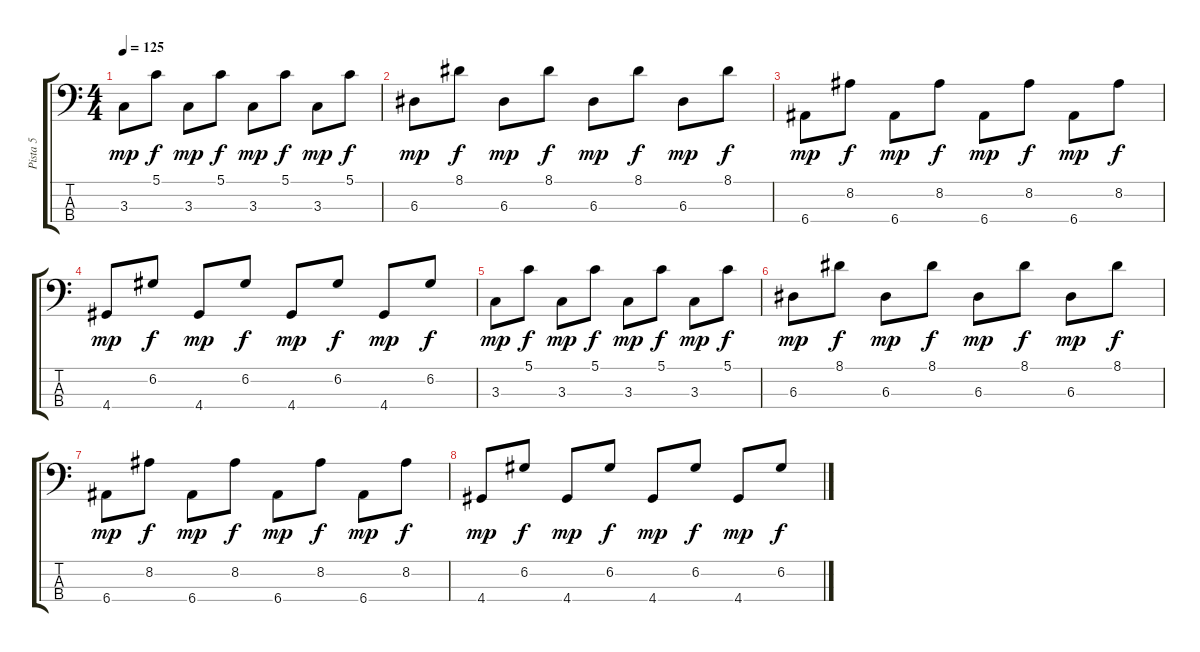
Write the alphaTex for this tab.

\track ("Pista 5" "Pista 5") {instrument fretlessbass}
\staff {score tabs}
\tuning (G2 D2 A1 E1) {hide}
\ts (4 4)
\tempo 125
\clef f4
\ks c
3.3.8{dy mp} 5.1.8{dy f} 3.3.8{dy mp} 5.1.8{dy f} 3.3.8{dy mp} 5.1.8{dy f} 3.3.8{dy mp} 5.1.8{dy f} |
6.3.8{dy mp} 8.1.8{dy f} 6.3.8{dy mp} 8.1.8{dy f} 6.3.8{dy mp} 8.1.8{dy f} 6.3.8{dy mp} 8.1.8{dy f} |
6.4.8{dy mp} 8.2.8{dy f} 6.4.8{dy mp} 8.2.8{dy f} 6.4.8{dy mp} 8.2.8{dy f} 6.4.8{dy mp} 8.2.8{dy f} |
4.4.8{dy mp} 6.2.8{dy f} 4.4.8{dy mp} 6.2.8{dy f} 4.4.8{dy mp} 6.2.8{dy f} 4.4.8{dy mp} 6.2.8{dy f} |
3.3.8{dy mp} 5.1.8{dy f} 3.3.8{dy mp} 5.1.8{dy f} 3.3.8{dy mp} 5.1.8{dy f} 3.3.8{dy mp} 5.1.8{dy f} |
6.3.8{dy mp} 8.1.8{dy f} 6.3.8{dy mp} 8.1.8{dy f} 6.3.8{dy mp} 8.1.8{dy f} 6.3.8{dy mp} 8.1.8{dy f} |
6.4.8{dy mp} 8.2.8{dy f} 6.4.8{dy mp} 8.2.8{dy f} 6.4.8{dy mp} 8.2.8{dy f} 6.4.8{dy mp} 8.2.8{dy f} |
4.4.8{dy mp} 6.2.8{dy f} 4.4.8{dy mp} 6.2.8{dy f} 4.4.8{dy mp} 6.2.8{dy f} 4.4.8{dy mp} 6.2.8{dy f}
